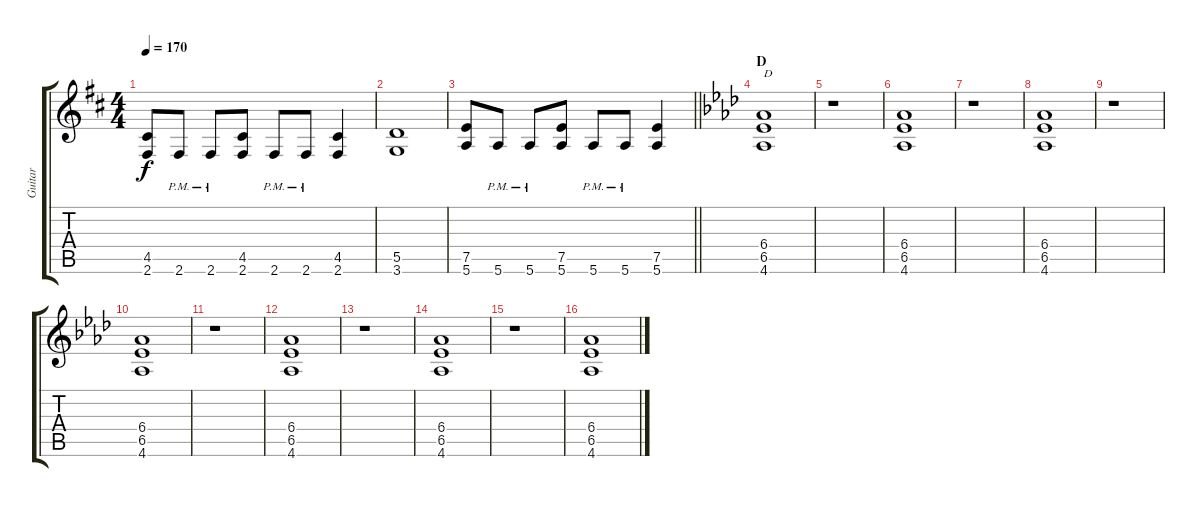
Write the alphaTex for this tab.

\track ("Guitar" "Guitar") {instrument overdrivenguitar}
\staff {score tabs}
\tuning (E4 B3 G3 D3 A2 E2) {hide}
\ts (4 4)
\tempo 170
\clef g2
\ks d
(4.5 2.6).8{dy f} 2.6{pm}.8 2.6{pm}.8 (4.5 2.6).8 2.6{pm}.8 2.6{pm}.8 (4.5 2.6).4 |
(5.5 3.6).1 |
\barLineRight lightlight
(7.5 5.6).8 5.6{pm}.8 5.6{pm}.8 (7.5 5.6).8 5.6{pm}.8 5.6{pm}.8 (7.5 5.6).4 |
\section ("" "D")
\ks ab
(6.4 6.5 4.6).1{txt "D"} |
r.1 |
(6.4 6.5 4.6).1 |
r.1 |
(6.4 6.5 4.6).1 |
r.1 |
(6.4 6.5 4.6).1 |
r.1 |
(6.4 6.5 4.6).1 |
r.1 |
(6.4 6.5 4.6).1 |
r.1 |
(6.4 6.5 4.6).1
